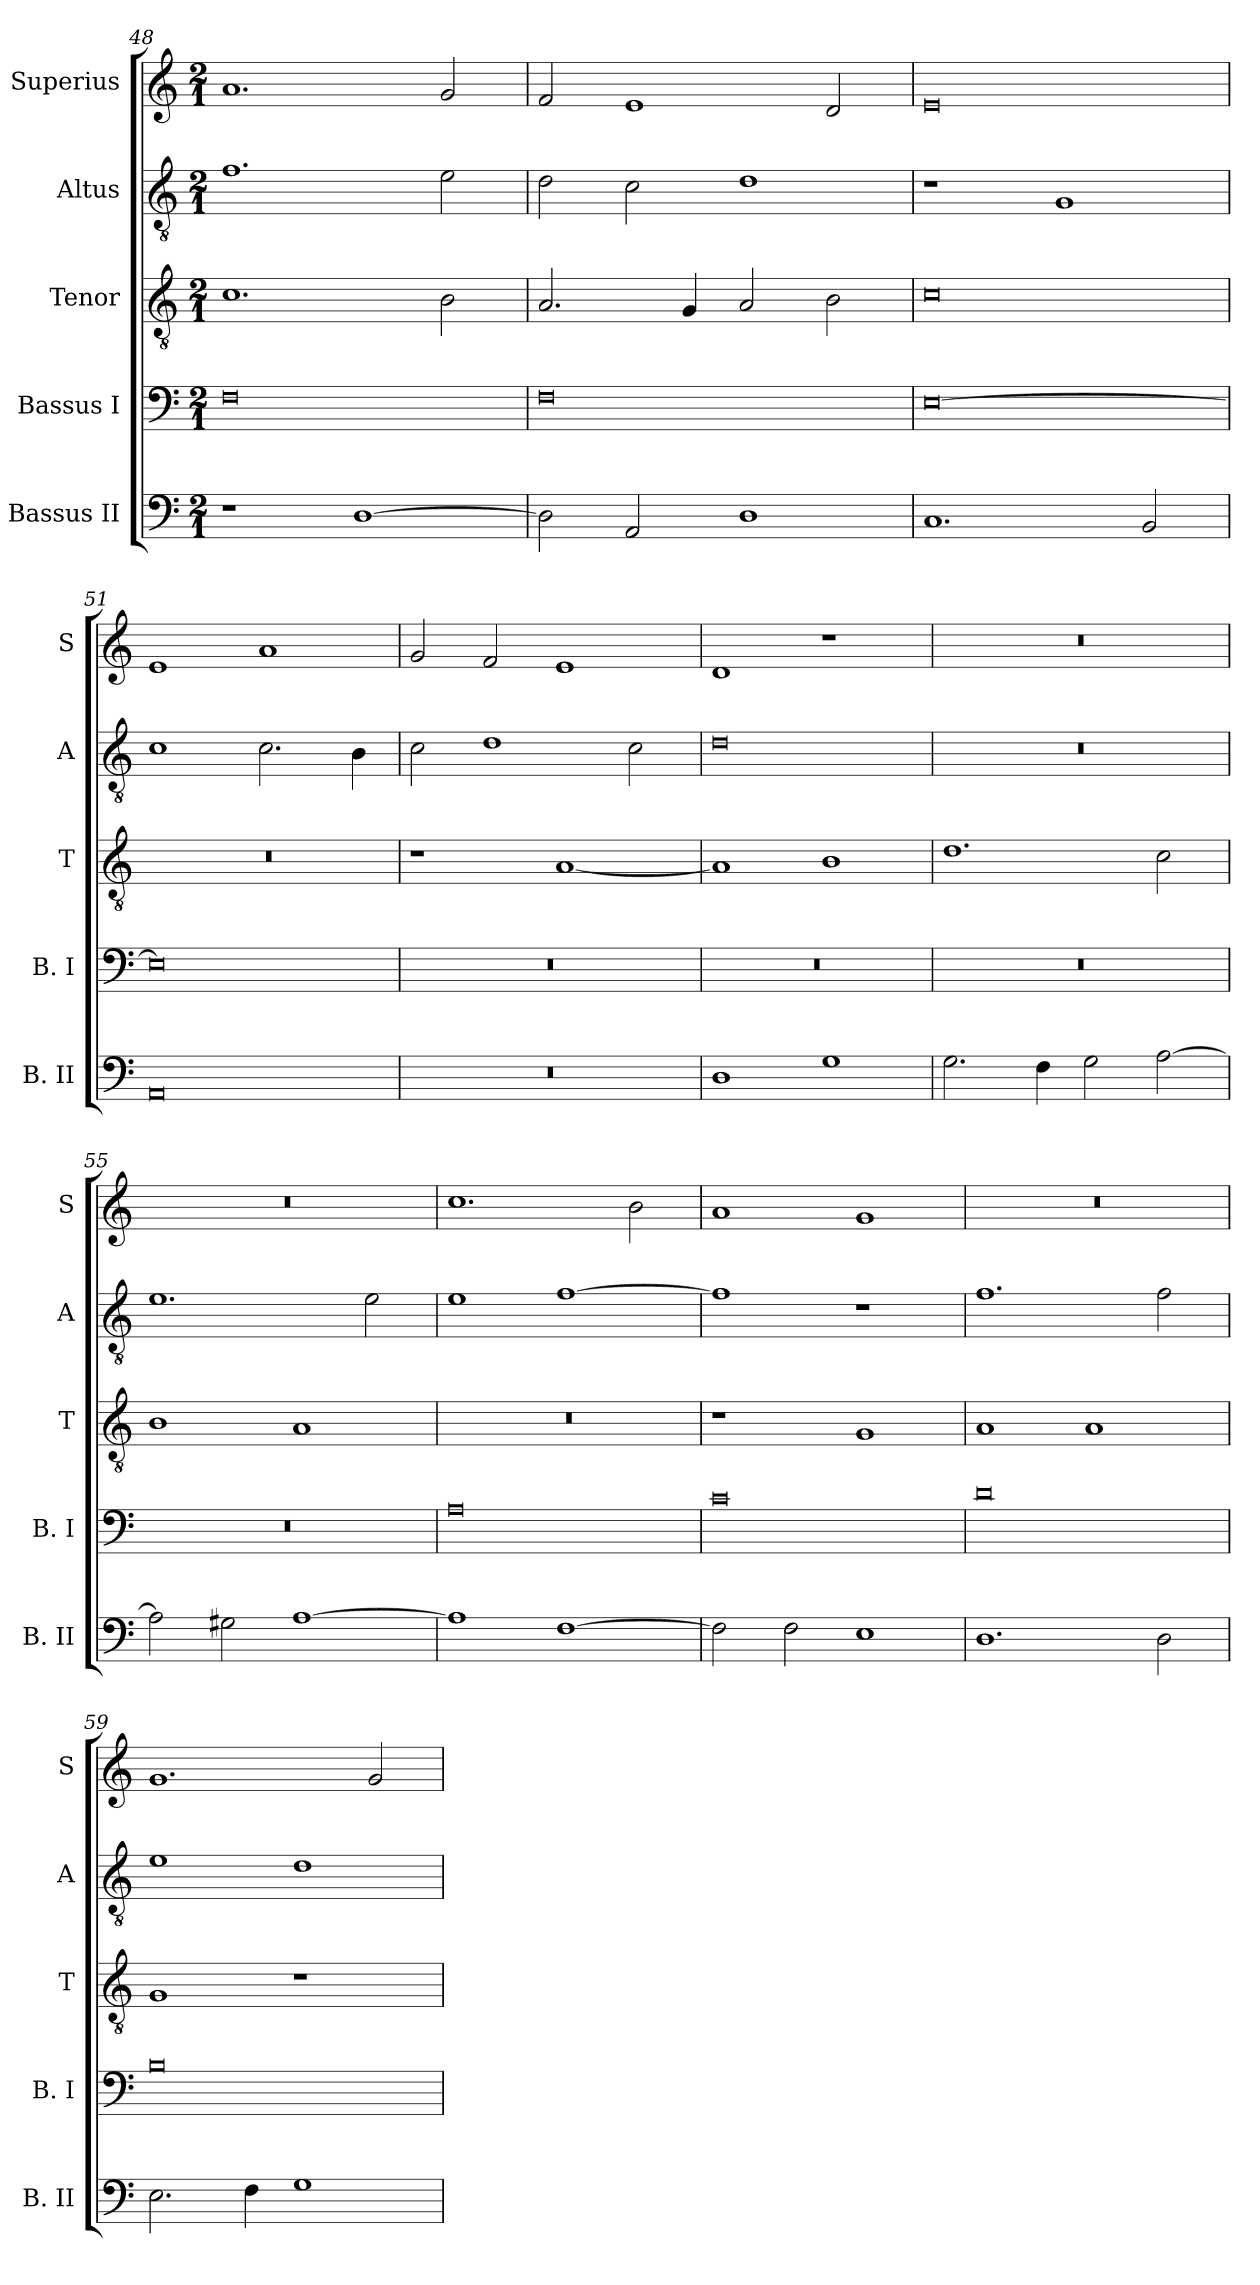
**kern	**kern	**kern	**kern	**kern
*part5	*part4	*part3	*part2	*part1
*staff5	*staff4	*staff3	*staff2	*staff1
*I"Bassus II	*I"Bassus I	*I"Tenor	*I"Altus	*I"Superius
*I'B. II	*I'B. I	*I'T	*I'A	*I'S
*clefF4	*clefF4	*clefGv2	*clefGv2	*clefG2
*k[]	*k[]	*k[]	*k[]	*k[]
*C:	*C:	*C:	*C:	*C:
*M2/1	*M2/1	*M2/1	*M2/1	*M2/1
=48	=48	=48	=48	=48
1r	0F	1.c	1.f	1.a
[1D	.	.	.	.
.	.	2B	2e	2g
=49	=49	=49	=49	=49
2D]	0F	2.A	2d	2f
2AA	.	.	2c	1e
.	.	4G	.	.
1D	.	2A	1d	.
.	.	2B	.	2d
=50	=50	=50	=50	=50
1.C	[0E	0c	1r	0e
.	.	.	1G	.
2BB	.	.	.	.
=51	=51	=51	=51	=51
0AA	0E]	0r	1c	1e
.	.	.	2.c	1a
.	.	.	4B	.
=52	=52	=52	=52	=52
0r	0r	1r	2c	2g
.	.	.	1d	2f
.	.	[1A	.	1e
.	.	.	2c	.
=53	=53	=53	=53	=53
1D	0r	1A]	0d	1d
1G	.	1B	.	1r
=54	=54	=54	=54	=54
2.G	0r	1.d	0r	0r
4F	.	.	.	.
2G	.	.	.	.
[2A	.	2c	.	.
=55	=55	=55	=55	=55
2A]	0r	1B	1.e	0r
2G#X	.	.	.	.
[1A	.	1A	.	.
.	.	.	2e	.
=56	=56	=56	=56	=56
1A]	0A	0r	1e	1.cc
[1F	.	.	[1f	.
.	.	.	.	2b
=57	=57	=57	=57	=57
2F]	0c	1r	1f]	1a
2F	.	.	.	.
1E	.	1G	1r	1g
=58	=58	=58	=58	=58
1.D	0d	1A	1.f	0r
.	.	1A	.	.
2D	.	.	2f	.
=59	=59	=59	=59	=59
2.E	0B	1G	1e	1.g
4F	.	.	.	.
1G	.	1r	1d	.
.	.	.	.	2g
=	=	=	=	=
*-	*-	*-	*-	*-
